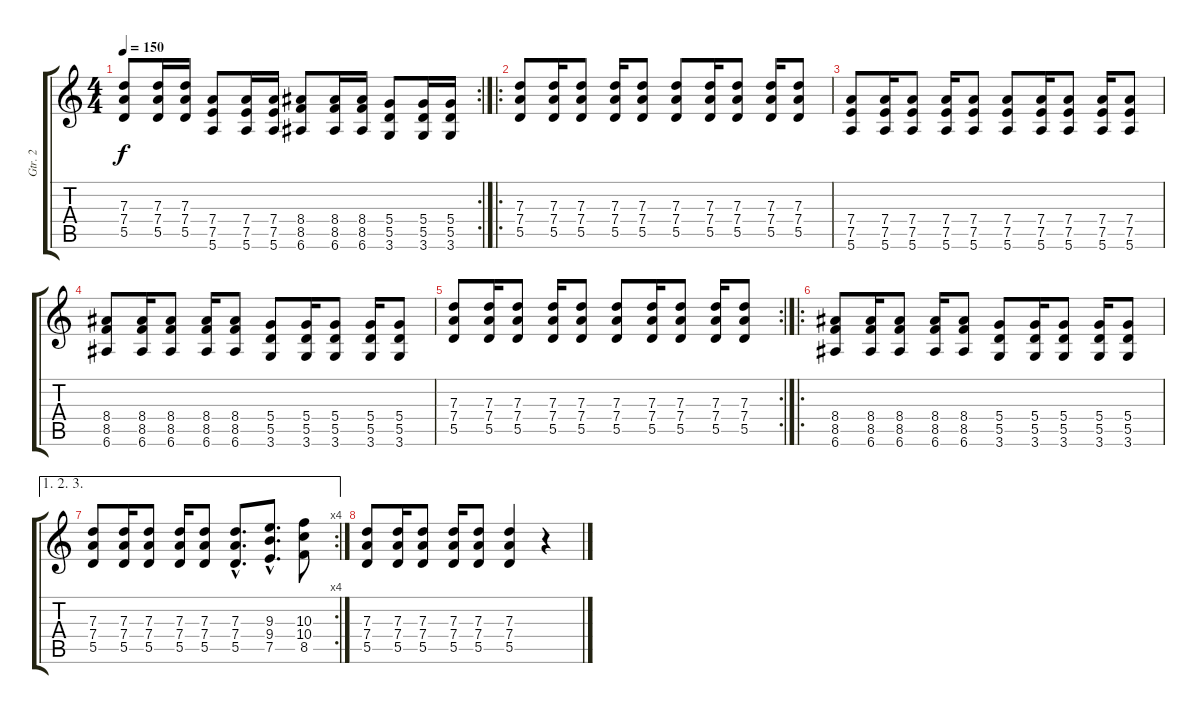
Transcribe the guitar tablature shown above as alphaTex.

\track ("Gtr. 2" "Gtr. 2") {instrument distortionguitar}
\staff {score tabs}
\tuning (E4 B3 G3 D3 A2 E2) {hide}
\rc 2
\ts (4 4)
\tempo 150
\clef g2
\ks c
(7.3 7.4 5.5).8{dy f} (7.3 7.4 5.5).16 (7.3 7.4 5.5).16 (7.4 7.5 5.6).8 (7.4 7.5 5.6).16 (7.4 7.5 5.6).16 (8.4 8.5 6.6).8 (8.4 8.5 6.6).16 (8.4 8.5 6.6).16 (5.4 5.5 3.6).8 (5.4 5.5 3.6).16 (5.4 5.5 3.6).16 |
\ro
(7.3 7.4 5.5).8 (7.3 7.4 5.5).16 (7.3 7.4 5.5).8 (7.3 7.4 5.5).16 (7.3 7.4 5.5).8 (7.3 7.4 5.5).8 (7.3 7.4 5.5).16 (7.3 7.4 5.5).8 (7.3 7.4 5.5).16 (7.3 7.4 5.5).8 |
(7.4 7.5 5.6).8 (7.4 7.5 5.6).16 (7.4 7.5 5.6).8 (7.4 7.5 5.6).16 (7.4 7.5 5.6).8 (7.4 7.5 5.6).8 (7.4 7.5 5.6).16 (7.4 7.5 5.6).8 (7.4 7.5 5.6).16 (7.4 7.5 5.6).8 |
(8.4 8.5 6.6).8 (8.4 8.5 6.6).16 (8.4 8.5 6.6).8 (8.4 8.5 6.6).16 (8.4 8.5 6.6).8 (5.4 5.5 3.6).8 (5.4 5.5 3.6).16 (5.4 5.5 3.6).8 (5.4 5.5 3.6).16 (5.4 5.5 3.6).8 |
\rc 2
(7.3 7.4 5.5).8 (7.3 7.4 5.5).16 (7.3 7.4 5.5).8 (7.3 7.4 5.5).16 (7.3 7.4 5.5).8 (7.3 7.4 5.5).8 (7.3 7.4 5.5).16 (7.3 7.4 5.5).8 (7.3 7.4 5.5).16 (7.3 7.4 5.5).8 |
\ro
(8.4 8.5 6.6).8 (8.4 8.5 6.6).16 (8.4 8.5 6.6).8 (8.4 8.5 6.6).16 (8.4 8.5 6.6).8 (5.4 5.5 3.6).8 (5.4 5.5 3.6).16 (5.4 5.5 3.6).8 (5.4 5.5 3.6).16 (5.4 5.5 3.6).8 |
\ae (1 2 3)
\rc 4
(7.3 7.4 5.5).8 (7.3 7.4 5.5).16 (7.3 7.4 5.5).8 (7.3 7.4 5.5).16 (7.3 7.4 5.5).8 (7.3{hac} 7.4{hac} 5.5{hac}).8{d} (9.3{hac} 9.4{hac} 7.5{hac}).8{d} (10.3 10.4 8.5).8 |
(7.3 7.4 5.5).8 (7.3 7.4 5.5).16 (7.3 7.4 5.5).8 (7.3 7.4 5.5).16 (7.3 7.4 5.5).8 (7.3 7.4 5.5).4 r.4
